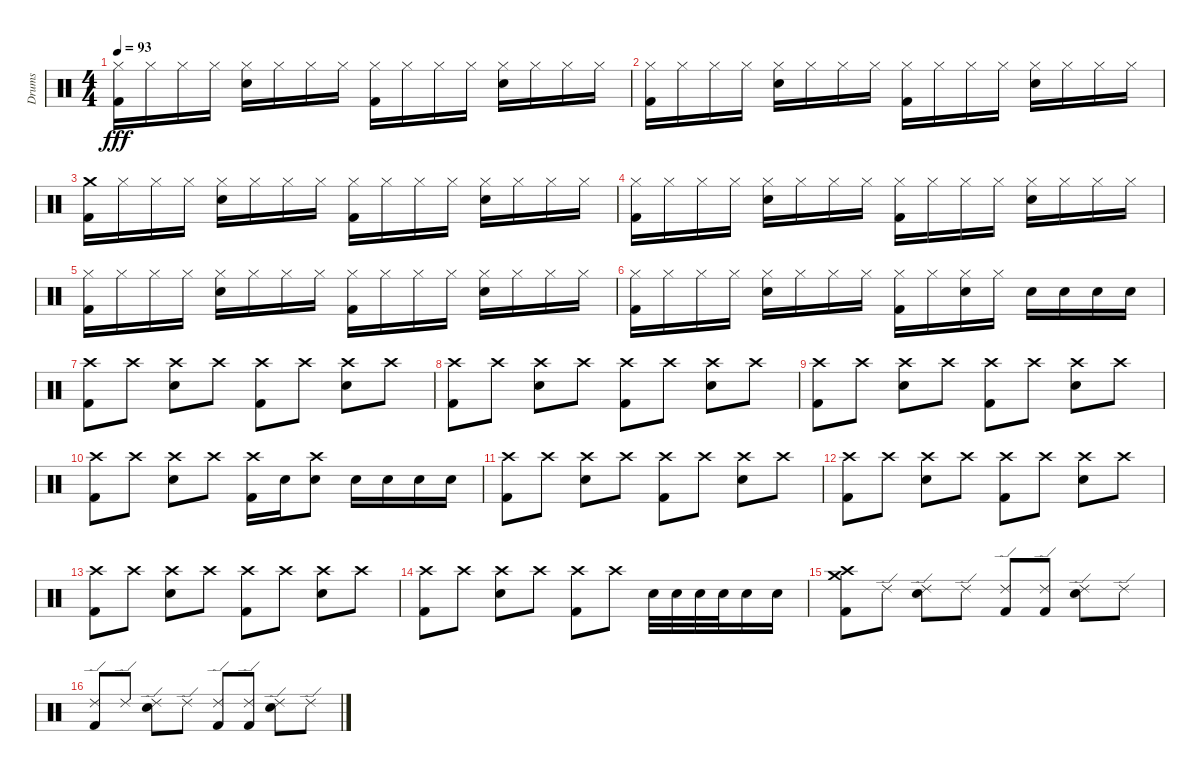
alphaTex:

\track ("Drums" "Drums") {instrument percussion}
\staff {score}
\articulation defaults
\ts (4 4)
\tempo 93
\clef neutral
\ks c
("Hi-Hat (closed)" "Kick (hit) 2").16{dy fff} "Hi-Hat (closed)".16 "Hi-Hat (closed)".16 "Hi-Hat (closed)".16 ("Hi-Hat (closed)" "Electric Snare (hit)").16 "Hi-Hat (closed)".16 "Hi-Hat (closed)".16 "Hi-Hat (closed)".16 ("Hi-Hat (closed)" "Kick (hit) 2").16 "Hi-Hat (closed)".16 "Hi-Hat (closed)".16 "Hi-Hat (closed)".16 ("Hi-Hat (closed)" "Electric Snare (hit)").16 "Hi-Hat (closed)".16 "Hi-Hat (closed)".16 "Hi-Hat (closed)".16 |
("Hi-Hat (closed)" "Kick (hit) 2").16 "Hi-Hat (closed)".16 "Hi-Hat (closed)".16 "Hi-Hat (closed)".16 ("Hi-Hat (closed)" "Electric Snare (hit)").16 "Hi-Hat (closed)".16 "Hi-Hat (closed)".16 "Hi-Hat (closed)".16 ("Hi-Hat (closed)" "Kick (hit) 2").16 "Hi-Hat (closed)".16 "Hi-Hat (closed)".16 "Hi-Hat (closed)".16 ("Hi-Hat (closed)" "Electric Snare (hit)").16 "Hi-Hat (closed)".16 "Hi-Hat (closed)".16 "Hi-Hat (closed)".16 |
("Crash medium (hit)" "Kick (hit) 2").16 "Hi-Hat (closed)".16 "Hi-Hat (closed)".16 "Hi-Hat (closed)".16 ("Hi-Hat (closed)" "Electric Snare (hit)").16 "Hi-Hat (closed)".16 "Hi-Hat (closed)".16 "Hi-Hat (closed)".16 ("Hi-Hat (closed)" "Kick (hit) 2").16 "Hi-Hat (closed)".16 "Hi-Hat (closed)".16 "Hi-Hat (closed)".16 ("Hi-Hat (closed)" "Electric Snare (hit)").16 "Hi-Hat (closed)".16 "Hi-Hat (closed)".16 "Hi-Hat (closed)".16 |
("Hi-Hat (closed)" "Kick (hit) 2").16 "Hi-Hat (closed)".16 "Hi-Hat (closed)".16 "Hi-Hat (closed)".16 ("Hi-Hat (closed)" "Electric Snare (hit)").16 "Hi-Hat (closed)".16 "Hi-Hat (closed)".16 "Hi-Hat (closed)".16 ("Hi-Hat (closed)" "Kick (hit) 2").16 "Hi-Hat (closed)".16 "Hi-Hat (closed)".16 "Hi-Hat (closed)".16 ("Hi-Hat (closed)" "Electric Snare (hit)").16 "Hi-Hat (closed)".16 "Hi-Hat (closed)".16 "Hi-Hat (closed)".16 |
("Hi-Hat (closed)" "Kick (hit) 2").16 "Hi-Hat (closed)".16 "Hi-Hat (closed)".16 "Hi-Hat (closed)".16 ("Hi-Hat (closed)" "Electric Snare (hit)").16 "Hi-Hat (closed)".16 "Hi-Hat (closed)".16 "Hi-Hat (closed)".16 ("Hi-Hat (closed)" "Kick (hit) 2").16 "Hi-Hat (closed)".16 "Hi-Hat (closed)".16 "Hi-Hat (closed)".16 ("Hi-Hat (closed)" "Electric Snare (hit)").16 "Hi-Hat (closed)".16 "Hi-Hat (closed)".16 "Hi-Hat (closed)".16 |
("Hi-Hat (closed)" "Kick (hit) 2").16 "Hi-Hat (closed)".16 "Hi-Hat (closed)".16 "Hi-Hat (closed)".16 ("Hi-Hat (closed)" "Electric Snare (hit)").16 "Hi-Hat (closed)".16 "Hi-Hat (closed)".16 "Hi-Hat (closed)".16 ("Hi-Hat (closed)" "Kick (hit) 2").16 "Hi-Hat (closed)".16 ("Hi-Hat (closed)" "Electric Snare (hit)").16 "Hi-Hat (closed)".16 "Electric Snare (hit)".16 "Electric Snare (hit)".16 "Electric Snare (hit)".16 "Electric Snare (hit)".16 |
("Crash high (hit)" "Kick (hit) 2").8 "Crash high (hit)".8 ("Crash high (hit)" "Electric Snare (hit)").8 "Crash high (hit)".8 ("Crash high (hit)" "Kick (hit) 2").8 "Crash high (hit)".8 ("Crash high (hit)" "Electric Snare (hit)").8 "Crash high (hit)".8 |
("Crash high (hit)" "Kick (hit) 2").8 "Crash high (hit)".8 ("Crash high (hit)" "Electric Snare (hit)").8 "Crash high (hit)".8 ("Crash high (hit)" "Kick (hit) 2").8 "Crash high (hit)".8 ("Crash high (hit)" "Electric Snare (hit)").8 "Crash high (hit)".8 |
("Crash high (hit)" "Kick (hit) 2").8 "Crash high (hit)".8 ("Crash high (hit)" "Electric Snare (hit)").8 "Crash high (hit)".8 ("Crash high (hit)" "Kick (hit) 2").8 "Crash high (hit)".8 ("Crash high (hit)" "Electric Snare (hit)").8 "Crash high (hit)".8 |
("Crash high (hit)" "Kick (hit) 2").8 "Crash high (hit)".8 ("Crash high (hit)" "Electric Snare (hit)").8 "Crash high (hit)".8 ("Crash high (hit)" "Kick (hit) 2").16 "Electric Snare (hit)".16 ("Crash high (hit)" "Electric Snare (hit)").8 "Electric Snare (hit)".16 "Electric Snare (hit)".16 "Electric Snare (hit)".16 "Electric Snare (hit)".16 |
("Crash high (hit)" "Kick (hit) 2").8 "Crash high (hit)".8 ("Crash high (hit)" "Electric Snare (hit)").8 "Crash high (hit)".8 ("Crash high (hit)" "Kick (hit) 2").8 "Crash high (hit)".8 ("Crash high (hit)" "Electric Snare (hit)").8 "Crash high (hit)".8 |
("Crash high (hit)" "Kick (hit) 2").8 "Crash high (hit)".8 ("Crash high (hit)" "Electric Snare (hit)").8 "Crash high (hit)".8 ("Crash high (hit)" "Kick (hit) 2").8 "Crash high (hit)".8 ("Crash high (hit)" "Electric Snare (hit)").8 "Crash high (hit)".8 |
("Crash high (hit)" "Kick (hit) 2").8 "Crash high (hit)".8 ("Crash high (hit)" "Electric Snare (hit)").8 "Crash high (hit)".8 ("Crash high (hit)" "Kick (hit) 2").8 "Crash high (hit)".8 ("Crash high (hit)" "Electric Snare (hit)").8 "Crash high (hit)".8 |
("Crash high (hit)" "Kick (hit) 2").8 "Crash high (hit)".8 ("Crash high (hit)" "Electric Snare (hit)").8 "Crash high (hit)".8 ("Crash high (hit)" "Kick (hit) 2").8 "Crash high (hit)".8 "Electric Snare (hit)".32 "Electric Snare (hit)".32 "Electric Snare (hit)".32 "Electric Snare (hit)".32 "Electric Snare (hit)".16 "Electric Snare (hit)".16 |
("Crash high (hit)" "Crash medium (hit)" "Kick (hit) 2").8 "Ride (edge) 2".8 ("Ride (edge) 2" "Electric Snare (hit)").8 "Ride (edge) 2".8 ("Ride (edge) 2" "Kick (hit) 2").8 ("Ride (edge) 2" "Kick (hit) 2").8 ("Ride (edge) 2" "Electric Snare (hit)").8 "Ride (edge) 2".8 |
("Ride (edge) 2" "Kick (hit) 2").8 "Ride (edge) 2".8 ("Ride (edge) 2" "Electric Snare (hit)").8 "Ride (edge) 2".8 ("Ride (edge) 2" "Kick (hit) 2").8 ("Ride (edge) 2" "Kick (hit) 2").8 ("Ride (edge) 2" "Electric Snare (hit)").8 "Ride (edge) 2".8
